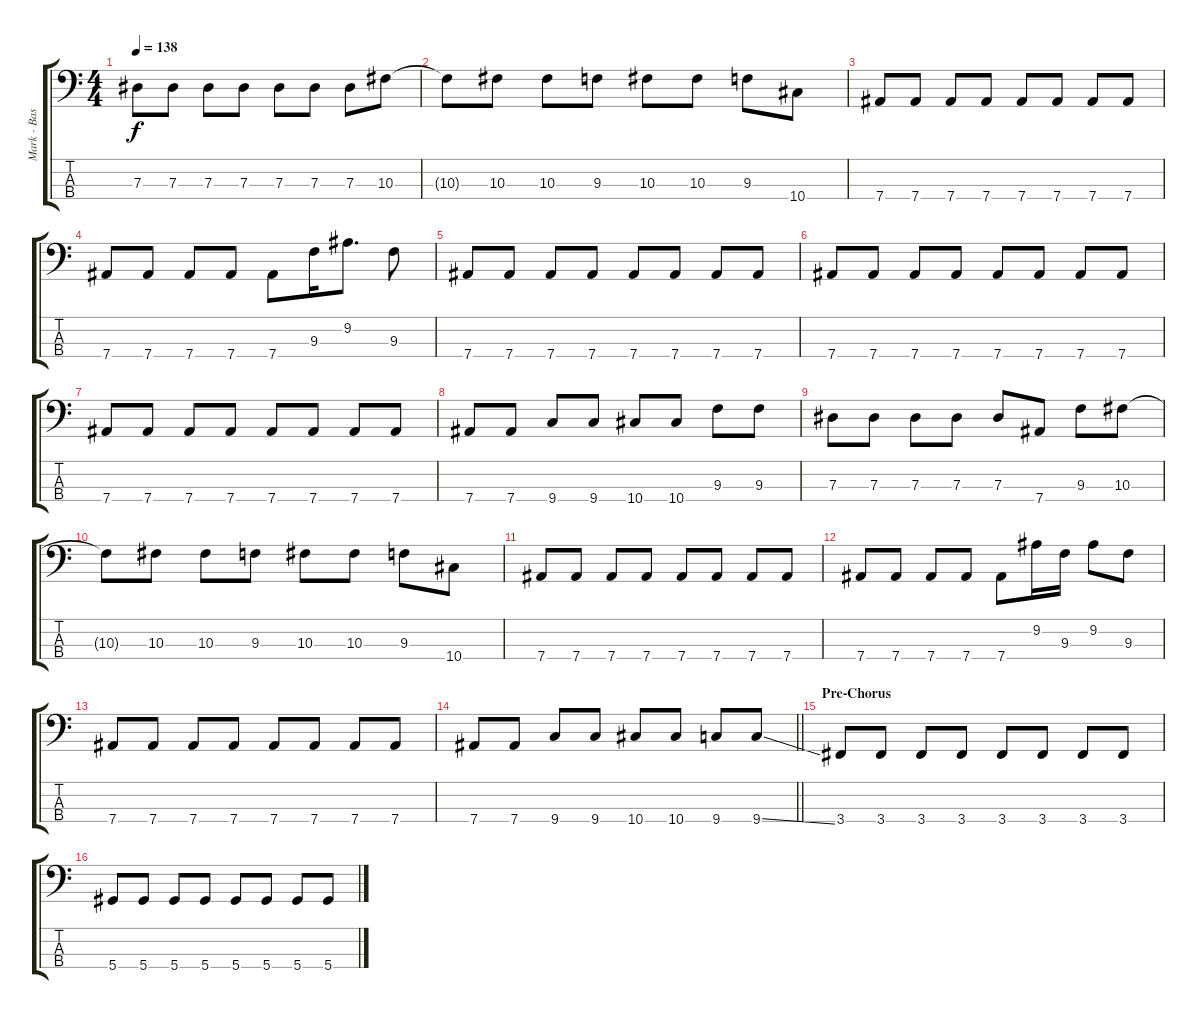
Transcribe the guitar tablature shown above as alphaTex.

\track ("Mark - Bass" "Mark - Bas") {instrument electricbassfinger}
\staff {score tabs}
\tuning (Gb2 Db2 Ab1 Eb1) {hide}
\ts (4 4)
\tempo 138
\clef f4
\ks c
7.3.8{dy f} 7.3.8 7.3.8 7.3.8 7.3.8 7.3.8 7.3.8 10.3.8 |
10.3{t}.8 10.3.8 10.3.8 9.3.8 10.3.8 10.3.8 9.3.8 10.4.8 |
7.4.8 7.4.8 7.4.8 7.4.8 7.4.8 7.4.8 7.4.8 7.4.8 |
7.4.8 7.4.8 7.4.8 7.4.8 7.4.8 9.3.16 9.2.8{d} 9.3.8 |
7.4.8 7.4.8 7.4.8 7.4.8 7.4.8 7.4.8 7.4.8 7.4.8 |
7.4.8 7.4.8 7.4.8 7.4.8 7.4.8 7.4.8 7.4.8 7.4.8 |
7.4.8 7.4.8 7.4.8 7.4.8 7.4.8 7.4.8 7.4.8 7.4.8 |
7.4.8 7.4.8 9.4.8 9.4.8 10.4.8 10.4.8 9.3.8 9.3.8 |
7.3.8 7.3.8 7.3.8 7.3.8 7.3.8 7.4.8 9.3.8 10.3.8 |
10.3{t}.8 10.3.8 10.3.8 9.3.8 10.3.8 10.3.8 9.3.8 10.4.8 |
7.4.8 7.4.8 7.4.8 7.4.8 7.4.8 7.4.8 7.4.8 7.4.8 |
7.4.8 7.4.8 7.4.8 7.4.8 7.4.8 9.2.16 9.3.16 9.2.8 9.3.8 |
7.4.8 7.4.8 7.4.8 7.4.8 7.4.8 7.4.8 7.4.8 7.4.8 |
\barLineRight lightlight
7.4.8 7.4.8 9.4.8 9.4.8 10.4.8 10.4.8 9.4.8 9.4{ss}.8 |
\section ("" "Pre-Chorus")
3.4.8 3.4.8 3.4.8 3.4.8 3.4.8 3.4.8 3.4.8 3.4.8 |
5.4.8 5.4.8 5.4.8 5.4.8 5.4.8 5.4.8 5.4.8 5.4.8
